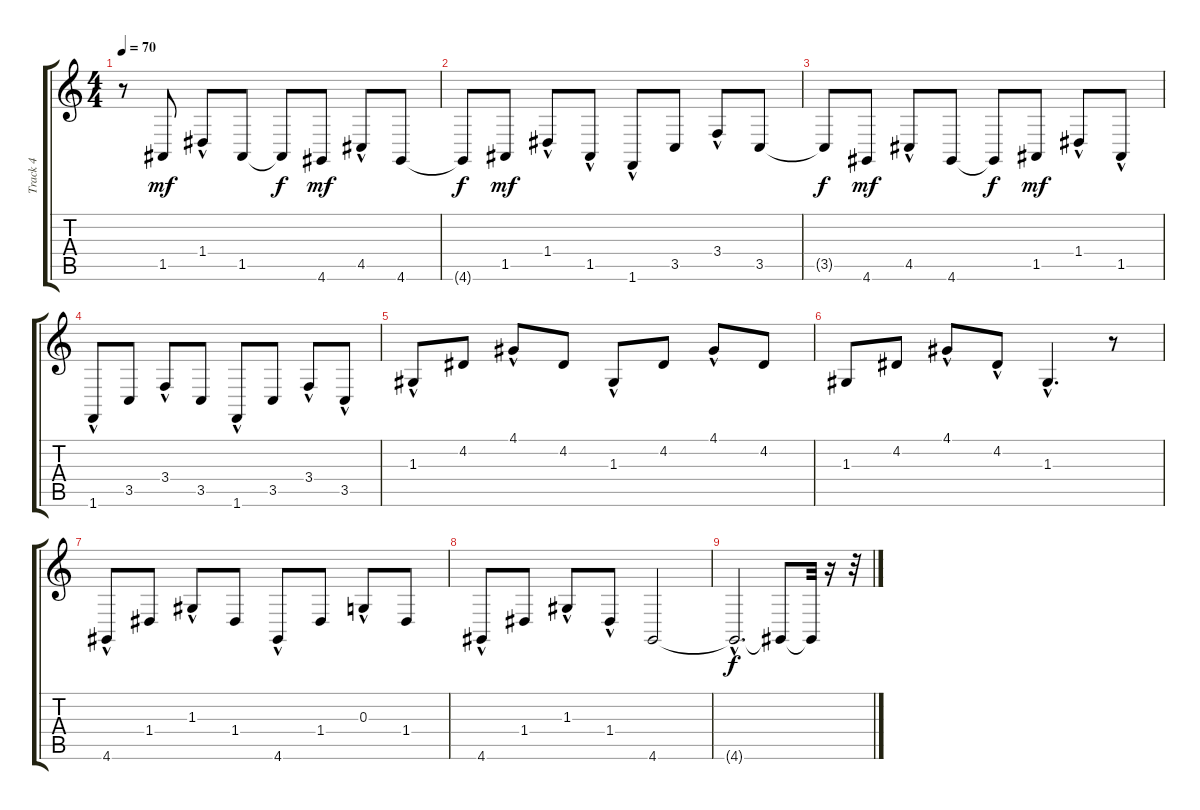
\track ("Track 4" "Track 4") {instrument acousticgrandpiano}
\staff {score tabs}
\tuning (E4 B3 G3 D3 A2 E2) {hide}
\ts (4 4)
\tempo 70
\clef g2
\ks c
r.8{dy mf} 1.5.8 1.4{hac}.8 1.5.8 1.5{t}.8{dy f} 4.6.8{dy mf} 4.5{hac}.8 4.6.8 |
4.6{t}.8{dy f} 1.5.8{dy mf} 1.4{hac}.8 1.5{hac}.8 1.6{hac}.8 3.5.8 3.4{hac}.8 3.5.8 |
3.5{t}.8{dy f} 4.6.8{dy mf} 4.5{hac}.8 4.6.8 4.6{t}.8{dy f} 1.5.8{dy mf} 1.4{hac}.8 1.5{hac}.8 |
1.6{hac}.8 3.5.8 3.4{hac}.8 3.5.8 1.6{hac}.8 3.5.8 3.4{hac}.8 3.5{hac}.8 |
1.3{hac}.8 4.2.8 4.1{hac}.8 4.2.8 1.3{hac}.8 4.2.8 4.1{hac}.8 4.2.8 |
1.3.8 4.2.8 4.1{hac}.8 4.2{hac}.8 1.3{hac}.4{d} r.8 |
4.6{hac}.8 1.4.8 1.3{hac}.8 1.4.8 4.6{hac}.8 1.4.8 0.3{hac}.8 1.4.8 |
4.6{hac}.8 1.4.8 1.3{hac}.8 1.4{hac}.8 4.6.2 |
4.6{hac t}.2{d dy f} 4.6{t}.8 4.6{t}.32 r.16 r.32
